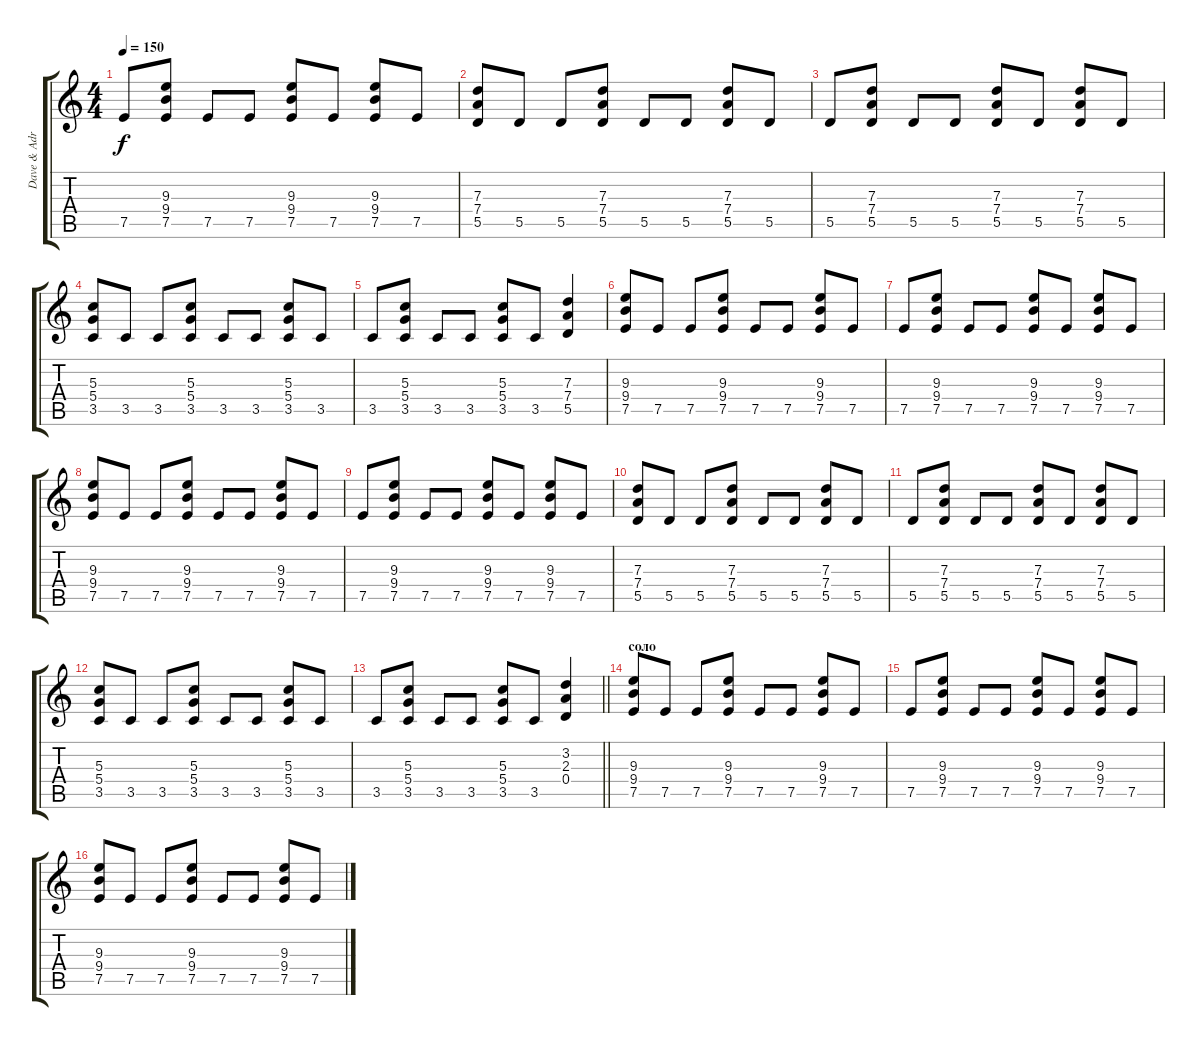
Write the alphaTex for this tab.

\track ("Dave & Adrian (Rhythm Guitar)" "Dave & Adr") {instrument distortionguitar}
\staff {score tabs}
\tuning (E4 B3 G3 D3 A2 E2) {hide}
\ts (4 4)
\tempo 150
\clef g2
\ks c
7.5.8{dy f} (9.3 9.4 7.5).8 7.5.8 7.5.8 (9.3 9.4 7.5).8 7.5.8 (9.3 9.4 7.5).8 7.5.8 |
(7.3 7.4 5.5).8 5.5.8 5.5.8 (7.3 7.4 5.5).8 5.5.8 5.5.8 (7.3 7.4 5.5).8 5.5.8 |
5.5.8 (7.3 7.4 5.5).8 5.5.8 5.5.8 (7.3 7.4 5.5).8 5.5.8 (7.3 7.4 5.5).8 5.5.8 |
(5.3 5.4 3.5).8 3.5.8 3.5.8 (5.3 5.4 3.5).8 3.5.8 3.5.8 (5.3 5.4 3.5).8 3.5.8 |
3.5.8 (5.3 5.4 3.5).8 3.5.8 3.5.8 (5.3 5.4 3.5).8 3.5.8 (7.3 7.4 5.5).4 |
(9.3 9.4 7.5).8 7.5.8 7.5.8 (9.3 9.4 7.5).8 7.5.8 7.5.8 (9.3 9.4 7.5).8 7.5.8 |
7.5.8 (9.3 9.4 7.5).8 7.5.8 7.5.8 (9.3 9.4 7.5).8 7.5.8 (9.3 9.4 7.5).8 7.5.8 |
(9.3 9.4 7.5).8 7.5.8 7.5.8 (9.3 9.4 7.5).8 7.5.8 7.5.8 (9.3 9.4 7.5).8 7.5.8 |
7.5.8 (9.3 9.4 7.5).8 7.5.8 7.5.8 (9.3 9.4 7.5).8 7.5.8 (9.3 9.4 7.5).8 7.5.8 |
(7.3 7.4 5.5).8 5.5.8 5.5.8 (7.3 7.4 5.5).8 5.5.8 5.5.8 (7.3 7.4 5.5).8 5.5.8 |
5.5.8 (7.3 7.4 5.5).8 5.5.8 5.5.8 (7.3 7.4 5.5).8 5.5.8 (7.3 7.4 5.5).8 5.5.8 |
(5.3 5.4 3.5).8 3.5.8 3.5.8 (5.3 5.4 3.5).8 3.5.8 3.5.8 (5.3 5.4 3.5).8 3.5.8 |
\barLineRight lightlight
3.5.8 (5.3 5.4 3.5).8 3.5.8 3.5.8 (5.3 5.4 3.5).8 3.5.8 (3.2 2.3 0.4).4 |
\section ("" "соло")
(9.3 9.4 7.5).8 7.5.8 7.5.8 (9.3 9.4 7.5).8 7.5.8 7.5.8 (9.3 9.4 7.5).8 7.5.8 |
7.5.8 (9.3 9.4 7.5).8 7.5.8 7.5.8 (9.3 9.4 7.5).8 7.5.8 (9.3 9.4 7.5).8 7.5.8 |
(9.3 9.4 7.5).8 7.5.8 7.5.8 (9.3 9.4 7.5).8 7.5.8 7.5.8 (9.3 9.4 7.5).8 7.5.8
